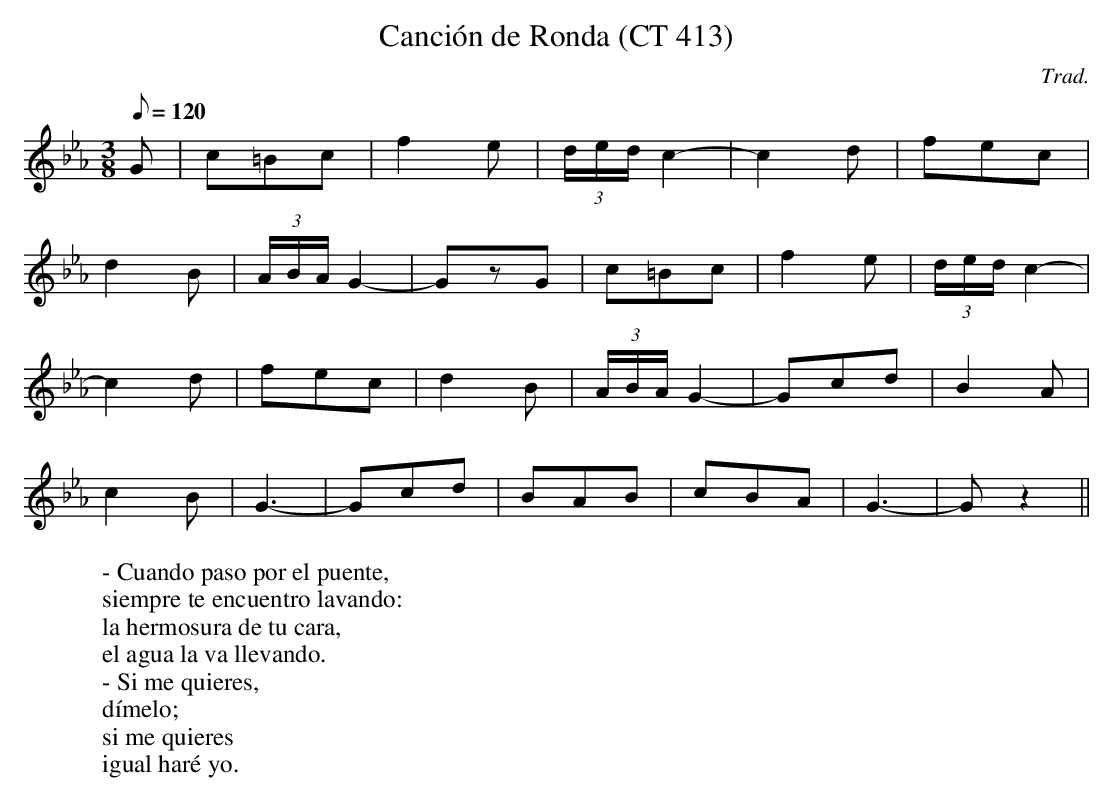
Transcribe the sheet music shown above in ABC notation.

X:1
T:Canción de Ronda (CT 413)
C:Trad.
M:3/8
L:1/8
Q:1/8=120
W:- Cuando paso por el puente,
W:siempre te encuentro lavando:
W:la hermosura de tu cara,
W:el agua la va llevando.
W:- Si me quieres,
W:dímelo;
W:si me quieres
W:igual haré yo.
K:Cm
G|c=Bc|f2e|(3d/2e/2d/2 c2-|c2d|fec|
d2B|(3A/B/A/ G2-|GzG|c=Bc|f2e|(3d/e/d/ c2-|
c2d|fec|d2B|(3A/B/A/ G2-|Gcd|B2A|
c2B|G3-|Gcd|BAB|cBA|G3-|Gz2||
